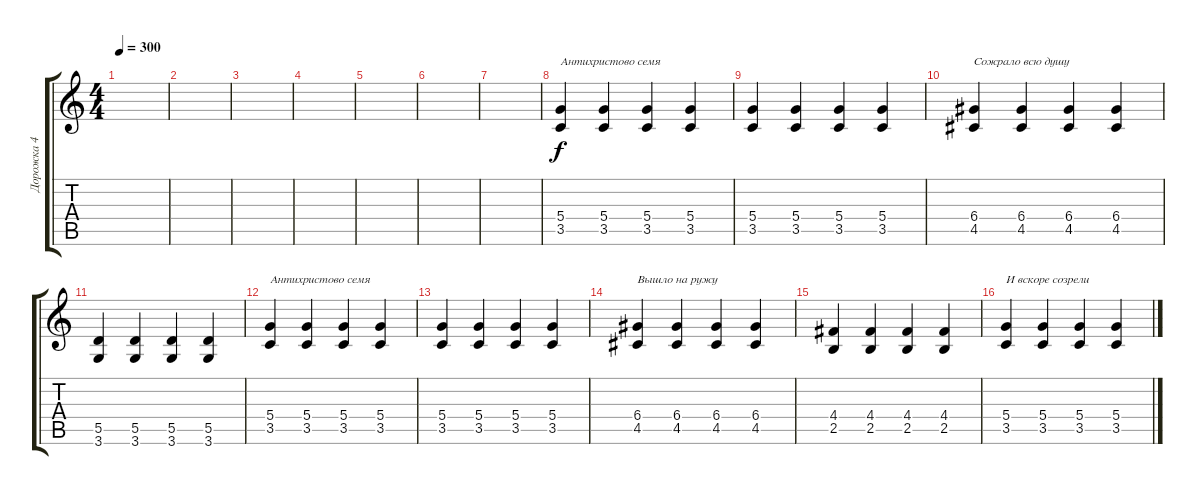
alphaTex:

\track ("Дорожка 4" "Дорожка 4") {instrument overdrivenguitar}
\staff {score tabs}
\tuning (E4 B3 G3 D3 A2 E2) {hide}
\ts (4 4)
\tempo 300
\clef g2
\ks c
|
|
|
|
|
|
|
(5.4 3.5).4{txt "Антихристово семя"} (5.4 3.5).4 (5.4 3.5).4 (5.4 3.5).4 |
(5.4 3.5).4 (5.4 3.5).4 (5.4 3.5).4 (5.4 3.5).4 |
(6.4 4.5).4{txt "Сожрало всю душу"} (6.4 4.5).4 (6.4 4.5).4 (6.4 4.5).4 |
(5.5 3.6).4 (5.5 3.6).4 (5.5 3.6).4 (5.5 3.6).4 |
(5.4 3.5).4{txt "Антихристово семя"} (5.4 3.5).4 (5.4 3.5).4 (5.4 3.5).4 |
(5.4 3.5).4 (5.4 3.5).4 (5.4 3.5).4 (5.4 3.5).4 |
(6.4 4.5).4{txt "Вышло на ружу"} (6.4 4.5).4 (6.4 4.5).4 (6.4 4.5).4 |
(4.4 2.5).4 (4.4 2.5).4 (4.4 2.5).4 (4.4 2.5).4 |
(5.4 3.5).4{txt "И вскоре созрели"} (5.4 3.5).4 (5.4 3.5).4 (5.4 3.5).4
